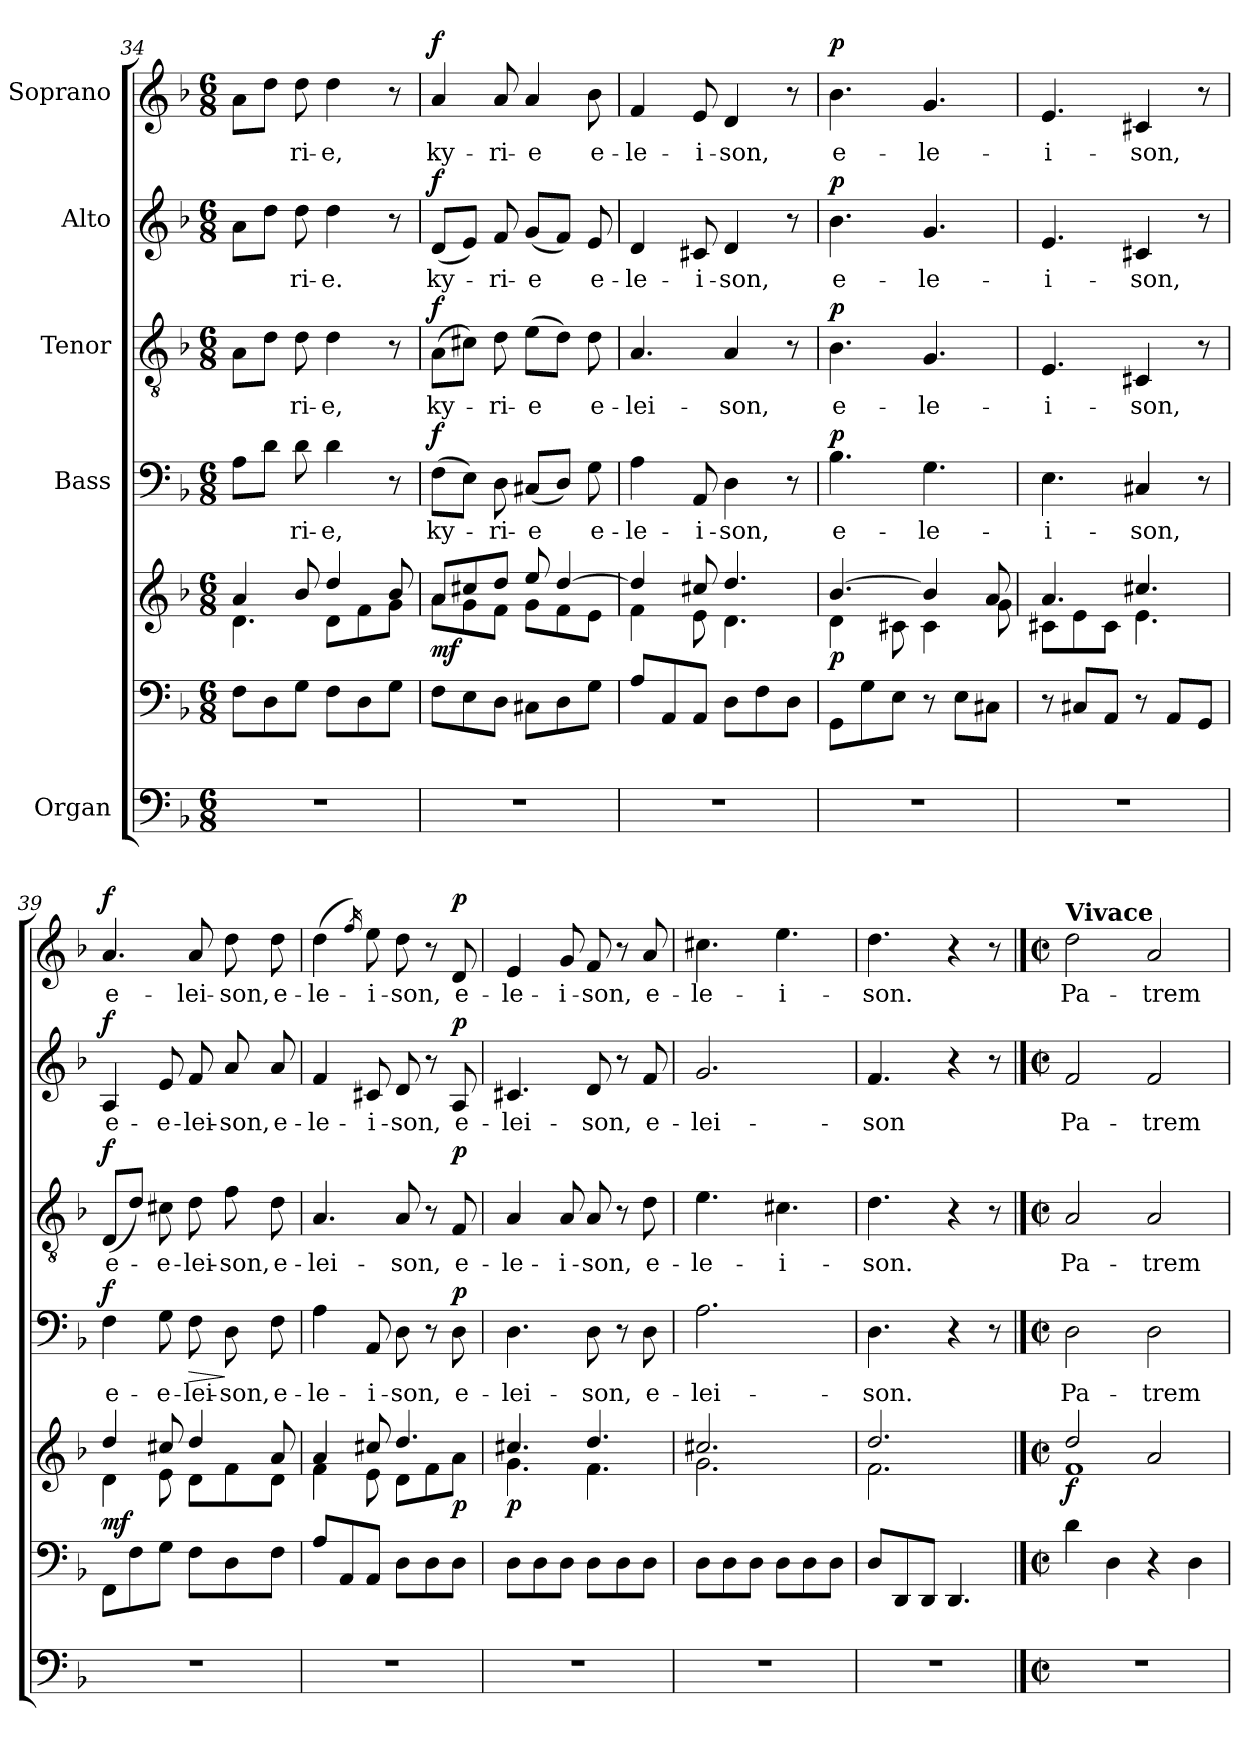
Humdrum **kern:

**kern	**kern	**kern	**dynam	**kern	**text	**dynam	**kern	**text	**dynam	**kern	**text	**dynam	**kern	**text	**dynam
*part5	*part5	*part5	*part5	*part4	*part4	*part4	*part3	*part3	*part3	*part2	*part2	*part2	*part1	*part1	*part1
*staff7	*staff6	*staff5	*staff5/6/7	*staff4	*staff4	*staff4	*staff3	*staff3	*staff3	*staff2	*staff2	*staff2	*staff1	*staff1	*staff1
*I"Organ	*	*	*	*I"Bass	*	*	*I"Tenor	*	*	*I"Alto	*	*	*I"Soprano	*	*
*clefF4	*clefF4	*clefG2	*	*clefF4	*	*	*clefGv2	*	*	*clefG2	*	*	*clefG2	*	*
*k[b-]	*k[b-]	*k[b-]	*	*k[b-]	*	*	*k[b-]	*	*	*k[b-]	*	*	*k[b-]	*	*
*M6/8	*M6/8	*M6/8	*	*M6/8	*	*	*M6/8	*	*	*M6/8	*	*	*M6/8	*	*
=34	=34	=34	=34	=34	=34	=34	=34	=34	=34	=34	=34	=34	=34	=34	=34
*	*	*^	*	*	*	*	*	*	*	*	*	*	*	*	*
2.r	8F\L	4a/	4.d\	.	8A\L	.	.	8A\L	.	.	8a\L	.	.	8a\L	.	.
.	8D\	.	.	.	8d\J	.	.	8d\J	.	.	8dd\J	.	.	8dd\J	.	.
!	!	!	!	!	!	!LO:LY:b	!	!	!LO:LY:b	!	!	!LO:LY:b	!	!	!LO:LY:b	!
.	8G\J	8b-/	.	.	8d\	-ri-	.	8d\	-ri-	.	8dd\	-ri-	.	8dd\	-ri-	.
!	!	!	!	!	!	!LO:LY:b	!	!	!LO:LY:b	!	!	!LO:LY:b	!	!	!LO:LY:b	!
.	8F\L	4dd/	8d\L	.	4d\	-e,	.	4d\	-e,	.	4dd\	-e.	.	4dd\	-e,	.
.	8D\	.	8f\	.	.	.	.	.	.	.	.	.	.	.	.	.
.	8G\J	8b-/	8g\J	.	8r	.	.	8r	.	.	8r	.	.	8r	.	.
=35	=35	=35	=35	=35	=35	=35	=35	=35	=35	=35	=35	=35	=35	=35	=35	=35
!	!	!	!	!LO:DY:b	!	!LO:LY:b	!LO:DY:a	!	!LO:LY:b	!LO:DY:a	!	!LO:LY:b	!LO:DY:a	!	!LO:LY:b	!LO:DY:a
2.r	8F\L	8a/L	8a\L	mf	(8F\L	ky-	f	(8A\L	ky-	f	(8d/L	ky-	f	4a/	ky-	f
.	8E\	8cc#X/	8g\	.	8E\J)	.	.	8c#X\J)	.	.	8e/J)	.	.	.	.	.
!	!	!	!	!	!	!LO:LY:b	!	!	!LO:LY:b	!	!	!LO:LY:b	!	!	!LO:LY:b	!
.	8D\J	8dd/J	8f\J	.	8D\	-ri-	.	8d\	-ri-	.	8f/	-ri-	.	8a/	-ri-	.
!	!	!	!	!	!	!LO:LY:b	!	!	!LO:LY:b	!	!	!LO:LY:b	!	!	!LO:LY:b	!
.	8C#X\L	8ee/	8g\L	.	(8C#X/L	-e	.	(8e\L	-e	.	(8g/L	-e	.	4a/	-e	.
.	8D\	[4dd/	8f\	.	8D/J)	.	.	8d\J)	.	.	8f/J)	.	.	.	.	.
!	!	!	!	!	!	!LO:LY:b	!	!	!LO:LY:b	!	!	!LO:LY:b	!	!	!LO:LY:b	!
.	8G\J	.	8e\J	.	8G\	e-	.	8d\	e-	.	8e/	e-	.	8b-\	e-	.
!!LO:LB:g=z
=36	=36	=36	=36	=36	=36	=36	=36	=36	=36	=36	=36	=36	=36	=36	=36	=36
!	!	!	!	!	!	!LO:LY:b	!	!	!LO:LY:b	!	!	!LO:LY:b	!	!	!LO:LY:b	!
2.r	8A/L	4dd/]	4f\	.	4A\	-le-	.	4.A/	-lei-	.	4d/	-le-	.	4f/	-le-	.
.	8AA/	.	.	.	.	.	.	.	.	.	.	.	.	.	.	.
!	!	!	!	!	!	!LO:LY:b	!	!	!	!	!	!LO:LY:b	!	!	!LO:LY:b	!
.	8AA/J	8cc#X/	8e\	.	8AA/	-i-	.	.	.	.	8c#X/	-i-	.	8e/	-i-	.
!	!	!	!	!	!	!LO:LY:b	!	!	!LO:LY:b	!	!	!LO:LY:b	!	!	!LO:LY:b	!
.	8D\L	4.dd/	4.d\	.	4D\	-son,	.	4A/	-son,	.	4d/	-son,	.	4d/	-son,	.
.	8F\	.	.	.	.	.	.	.	.	.	.	.	.	.	.	.
.	8D\J	.	.	.	8r	.	.	8r	.	.	8r	.	.	8r	.	.
=37	=37	=37	=37	=37	=37	=37	=37	=37	=37	=37	=37	=37	=37	=37	=37	=37
!	!	!	!	!LO:DY:b	!	!LO:LY:b	!LO:DY:a	!	!LO:LY:b	!LO:DY:a	!	!LO:LY:b	!LO:DY:a	!	!LO:LY:b	!LO:DY:a
2.r	8GG\L	[4.b-/	4d\	p	4.B-\	e-	p	4.B-\	e-	p	4.b-\	e-	p	4.b-\	e-	p
.	8G\	.	.	.	.	.	.	.	.	.	.	.	.	.	.	.
.	8E\J	.	8c#X\	.	.	.	.	.	.	.	.	.	.	.	.	.
!	!	!	!	!	!	!LO:LY:b	!	!	!LO:LY:b	!	!	!LO:LY:b	!	!	!LO:LY:b	!
.	8r	4b-/]	4c#\	.	4.G\	-le-	.	4.G/	-le-	.	4.g/	-le-	.	4.g/	-le-	.
.	8E\L	.	.	.	.	.	.	.	.	.	.	.	.	.	.	.
.	8C#X\J	8a/	8g\	.	.	.	.	.	.	.	.	.	.	.	.	.
=38	=38	=38	=38	=38	=38	=38	=38	=38	=38	=38	=38	=38	=38	=38	=38	=38
!	!	!	!	!	!	!LO:LY:b	!	!	!LO:LY:b	!	!	!LO:LY:b	!	!	!LO:LY:b	!
2.r	8r	4.a/	8c#X\L	.	4.E\	-i-	.	4.E/	-i-	.	4.e/	-i-	.	4.e/	-i-	.
.	8C#X/L	.	8e\	.	.	.	.	.	.	.	.	.	.	.	.	.
.	8AA/J	.	8c#\J	.	.	.	.	.	.	.	.	.	.	.	.	.
!	!	!	!	!	!	!LO:LY:b	!	!	!LO:LY:b	!	!	!LO:LY:b	!	!	!LO:LY:b	!
.	8r	4.cc#X/	4.e\	.	4C#X/	-son,	.	4C#X/	-son,	.	4c#X/	-son,	.	4c#X/	-son,	.
.	8AA/L	.	.	.	.	.	.	.	.	.	.	.	.	.	.	.
.	8GG/J	.	.	.	8r	.	.	8r	.	.	8r	.	.	8r	.	.
=39	=39	=39	=39	=39	=39	=39	=39	=39	=39	=39	=39	=39	=39	=39	=39	=39
!	!	!	!	!LO:DY:b	!	!LO:LY:b	!LO:DY:a	!	!LO:LY:b	!LO:DY:a	!	!LO:LY:b	!LO:DY:a	!	!LO:LY:b	!LO:DY:a
2.r	8FF\L	4dd/	4d\	mf	4F\	e-	f	(8D/L	e-	f	4A/	e-	f	4.a/	e-	f
.	8F\	.	.	.	.	.	.	8d/J)	.	.	.	.	.	.	.	.
!	!	!	!	!	!	!LO:LY:b	!	!	!LO:LY:b	!	!	!LO:LY:b	!	!	!	!
.	8G\J	8cc#X/	8e\	.	8G\	-e-	.	8c#X\	-e-	.	8e/	e-	.	.	.	.
!	!	!	!	!	!	!LO:LY:b	!LO:HP:b	!	!LO:LY:b	!	!	!LO:LY:b	!	!	!LO:LY:b	!
.	8F\L	4dd/	8d\L	.	8F\	-lei-	>	8d\	-lei-	.	8f/	-lei-	.	8a/	-lei-	.
!	!	!	!	!	!	!LO:LY:b	!	!	!LO:LY:b	!	!	!LO:LY:b	!	!	!LO:LY:b	!
.	8D\	.	8f\	.	8D\	-son,	]	8f\	-son,	.	8a/	-son,	.	8dd\	-son,	.
!	!	!	!	!	!	!LO:LY:b	!	!	!LO:LY:b	!	!	!LO:LY:b	!	!	!LO:LY:b	!
.	8F\J	8a/	8d\J	.	8F\	e-	.	8d\	e-	.	8a/	e-	.	8dd\	e-	.
=40	=40	=40	=40	=40	=40	=40	=40	=40	=40	=40	=40	=40	=40	=40	=40	=40
!	!	!	!	!	!	!LO:LY:b	!	!	!LO:LY:b	!	!	!LO:LY:b	!	!	!LO:LY:b	!
2.r	8A/L	4a/	4f\	.	4A\	-le-	.	4.A/	-lei-	.	4f/	-le-	.	(4dd\	-le-	.
.	8AA/	.	.	.	.	.	.	.	.	.	.	.	.	.	.	.
.	.	.	.	.	.	.	.	.	.	.	.	.	.	16qff/)	.	.
!	!	!	!	!	!	!LO:LY:b	!	!	!	!	!	!LO:LY:b	!	!	!LO:LY:b	!
.	8AA/J	8cc#X/	8e\	.	8AA/	-i-	.	.	.	.	8c#X/	-i-	.	8ee\	-i-	.
!	!	!	!	!	!	!LO:LY:b	!	!	!LO:LY:b	!	!	!LO:LY:b	!	!	!LO:LY:b	!
.	8D\L	4.dd/	8d\L	.	8D\	-son,	.	8A/	-son,	.	8d/	-son,	.	8dd\	-son,	.
.	8D\	.	8f\	.	8r	.	.	8r	.	.	8r	.	.	8r	.	.
!	!	!	!	!LO:DY:b	!	!LO:LY:b	!LO:DY:a	!	!LO:LY:b	!LO:DY:a	!	!LO:LY:b	!LO:DY:a	!	!LO:LY:b	!LO:DY:a
.	8D\J	.	8a\J	p	8D\	e-	p	8F/	e-	p	8A/	e-	p	8d/	e-	p
=41	=41	=41	=41	=41	=41	=41	=41	=41	=41	=41	=41	=41	=41	=41	=41	=41
!	!	!	!	!LO:DY:b	!	!LO:LY:b	!	!	!LO:LY:b	!	!	!LO:LY:b	!	!	!LO:LY:b	!
2.r	8D\L	4.cc#X/	4.g\	p	4.D\	-lei-	.	4A/	-le-	.	4.c#X/	-lei-	.	4e/	-le-	.
.	8D\	.	.	.	.	.	.	.	.	.	.	.	.	.	.	.
!	!	!	!	!	!	!	!	!	!LO:LY:b	!	!	!	!	!	!LO:LY:b	!
.	8D\J	.	.	.	.	.	.	8A/	-i-	.	.	.	.	8g/	-i-	.
!	!	!	!	!	!	!LO:LY:b	!	!	!LO:LY:b	!	!	!LO:LY:b	!	!	!LO:LY:b	!
.	8D\L	4.dd/	4.f\	.	8D\	-son,	.	8A/	-son,	.	8d/	-son,	.	8f/	-son,	.
.	8D\	.	.	.	8r	.	.	8r	.	.	8r	.	.	8r	.	.
!	!	!	!	!	!	!LO:LY:b	!	!	!LO:LY:b	!	!	!LO:LY:b	!	!	!LO:LY:b	!
.	8D\J	.	.	.	8D\	e-	.	8d\	e-	.	8f/	e-	.	8a/	e-	.
=42	=42	=42	=42	=42	=42	=42	=42	=42	=42	=42	=42	=42	=42	=42	=42	=42
!	!	!	!	!	!	!LO:LY:b	!	!	!LO:LY:b	!	!	!LO:LY:b	!	!	!LO:LY:b	!
2.r	8D\L	2.cc#X/	2.g\	.	2.A\	-lei-	.	4.e\	-le-	.	2.g/	-lei-	.	4.cc#X\	-le-	.
.	8D\	.	.	.	.	.	.	.	.	.	.	.	.	.	.	.
.	8D\J	.	.	.	.	.	.	.	.	.	.	.	.	.	.	.
!	!	!	!	!	!	!	!	!	!LO:LY:b	!	!	!	!	!	!LO:LY:b	!
.	8D\L	.	.	.	.	.	.	4.c#X\	-i-	.	.	.	.	4.ee\	-i-	.
.	8D\	.	.	.	.	.	.	.	.	.	.	.	.	.	.	.
.	8D\J	.	.	.	.	.	.	.	.	.	.	.	.	.	.	.
!!LO:PB:g=z
=43	=43	=43	=43	=43	=43	=43	=43	=43	=43	=43	=43	=43	=43	=43	=43	=43
!	!	!	!	!	!	!LO:LY:b	!	!	!LO:LY:b	!	!	!LO:LY:b	!	!	!LO:LY:b	!
2.r	8D/L	2.dd/	2.f\	.	4.D\	-son.	.	4.d\	-son.	.	4.f/	-son	.	4.dd\	-son.	.
.	8DD/	.	.	.	.	.	.	.	.	.	.	.	.	.	.	.
.	8DD/J	.	.	.	.	.	.	.	.	.	.	.	.	.	.	.
.	4.DD/	.	.	.	4r	.	.	4r	.	.	4r	.	.	4r	.	.
.	.	.	.	.	8r	.	.	8r	.	.	8r	.	.	8r	.	.
!!LO:PB:g=z
==1	==1	==1	==1	==1	==1	==1	==1	==1	==1	==1	==1	==1	==1	==1	==1	==1
*stria5	*stria5	*stria5	*	*	*	*	*	*	*	*	*	*	*	*	*	*
*M2/2	*M2/2	*M2/2	*	*	*M2/2	*	*	*M2/2	*	*	*M2/2	*	*	*M2/2	*	*
*met(c|)	*met(c|)	*met(c|)	*	*	*met(c|)	*	*	*met(c|)	*	*	*met(c|)	*	*	*met(c|)	*	*
!	!	!	!	!	!	!	!	!	!	!	!	!	!	!LO:TX:a:B:t=Vivace	!	!
!	!	!	!	!LO:DY:b	!	!LO:LY:b	!	!	!LO:LY:b	!	!	!LO:LY:b	!	!	!LO:LY:b	!
1r	4d\	2dd/	1f	f	2D\	Pa-	.	2A/	Pa-	.	2f/	Pa-	.	2dd\	Pa-	.
.	4D\	.	.	.	.	.	.	.	.	.	.	.	.	.	.	.
!	!	!	!	!	!	!LO:LY:b	!	!	!LO:LY:b	!	!	!LO:LY:b	!	!	!LO:LY:b	!
.	4r	2a/	.	.	2D\	-trem	.	2A/	-trem	.	2f/	-trem	.	2a/	-trem	.
.	4D\	.	.	.	.	.	.	.	.	.	.	.	.	.	.	.
*	*	*v	*v	*	*	*	*	*	*	*	*	*	*	*	*	*
=	=	=	=	=	=	=	=	=	=	=	=	=	=	=	=
*-	*-	*-	*-	*-	*-	*-	*-	*-	*-	*-	*-	*-	*-	*-	*-
